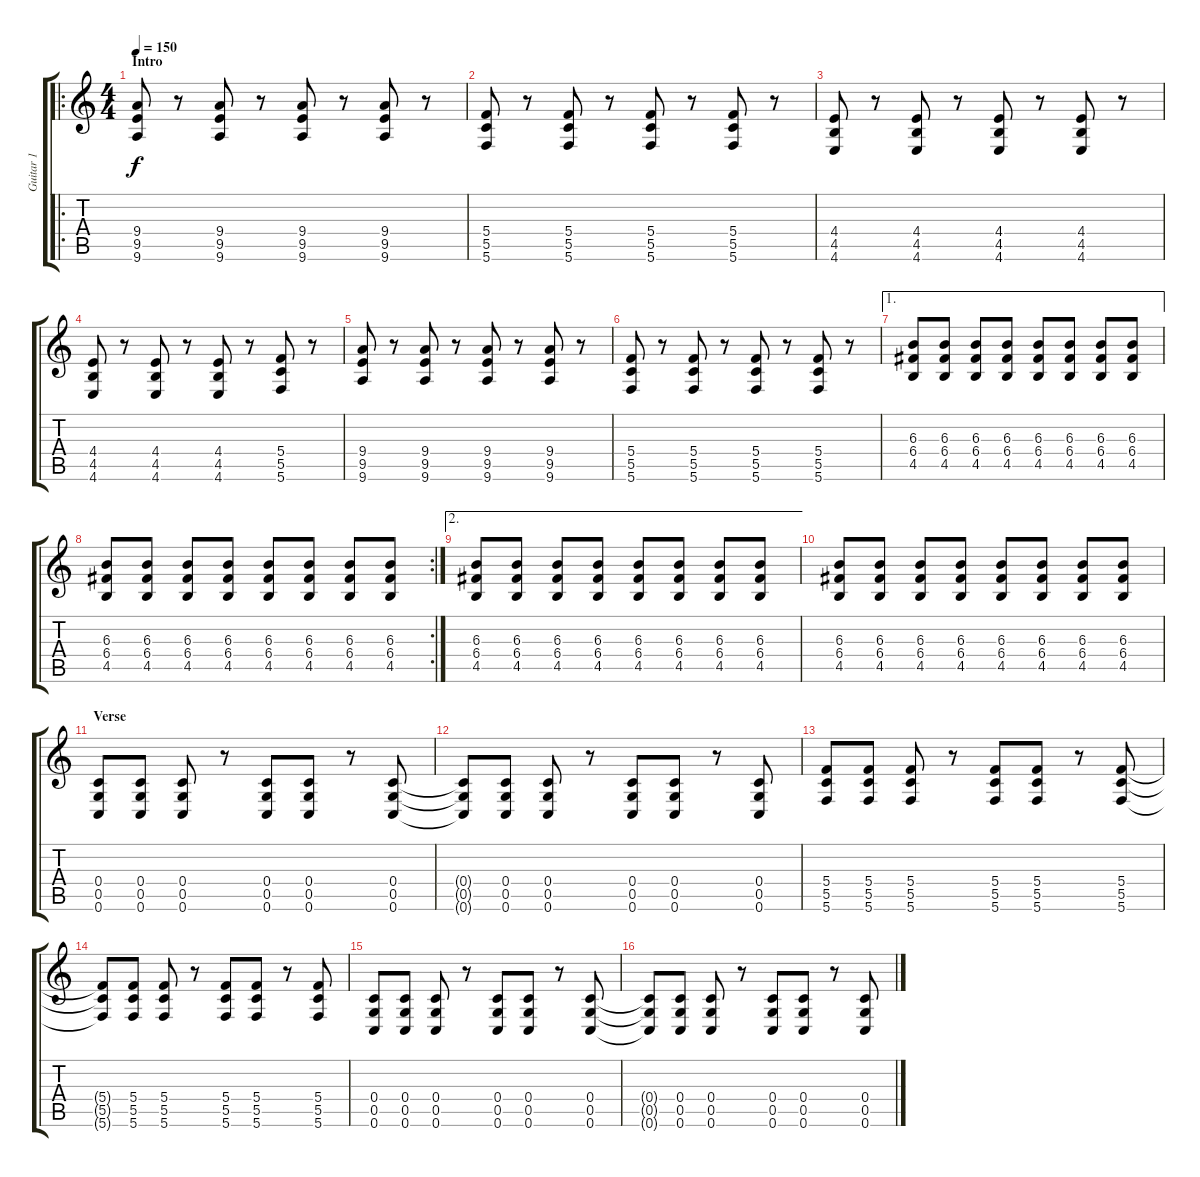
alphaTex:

\track ("Guitar 1" "Guitar 1") {instrument distortionguitar}
\staff {score tabs}
\tuning (D4 A3 F3 C3 G2 C2) {hide}
\ro
\ts (4 4)
\section ("" "Intro")
\tempo 150
\clef g2
\ks c
(9.4 9.5 9.6).8{dy f instrument distortionguitar} r.8 (9.4 9.5 9.6).8 r.8 (9.4 9.5 9.6).8 r.8 (9.4 9.5 9.6).8 r.8 |
(5.4 5.5 5.6).8 r.8 (5.4 5.5 5.6).8 r.8 (5.4 5.5 5.6).8 r.8 (5.4 5.5 5.6).8 r.8 |
(4.4 4.5 4.6).8 r.8 (4.4 4.5 4.6).8 r.8 (4.4 4.5 4.6).8 r.8 (4.4 4.5 4.6).8 r.8 |
(4.4 4.5 4.6).8 r.8 (4.4 4.5 4.6).8 r.8 (4.4 4.5 4.6).8 r.8 (5.4 5.5 5.6).8 r.8 |
(9.4 9.5 9.6).8 r.8 (9.4 9.5 9.6).8 r.8 (9.4 9.5 9.6).8 r.8 (9.4 9.5 9.6).8 r.8 |
(5.4 5.5 5.6).8 r.8 (5.4 5.5 5.6).8 r.8 (5.4 5.5 5.6).8 r.8 (5.4 5.5 5.6).8 r.8 |
\ae 1
(6.3 6.4 4.5).8 (6.3 6.4 4.5).8 (6.3 6.4 4.5).8 (6.3 6.4 4.5).8 (6.3 6.4 4.5).8 (6.3 6.4 4.5).8 (6.3 6.4 4.5).8 (6.3 6.4 4.5).8 |
\rc 2
(6.3 6.4 4.5).8 (6.3 6.4 4.5).8 (6.3 6.4 4.5).8 (6.3 6.4 4.5).8 (6.3 6.4 4.5).8 (6.3 6.4 4.5).8 (6.3 6.4 4.5).8 (6.3 6.4 4.5).8 |
\ae 2
(6.3 6.4 4.5).8 (6.3 6.4 4.5).8 (6.3 6.4 4.5).8 (6.3 6.4 4.5).8 (6.3 6.4 4.5).8 (6.3 6.4 4.5).8 (6.3 6.4 4.5).8 (6.3 6.4 4.5).8 |
(6.3 6.4 4.5).8 (6.3 6.4 4.5).8 (6.3 6.4 4.5).8 (6.3 6.4 4.5).8 (6.3 6.4 4.5).8 (6.3 6.4 4.5).8 (6.3 6.4 4.5).8 (6.3 6.4 4.5).8 |
\section ("" "Verse")
(0.4 0.5 0.6).8 (0.4 0.5 0.6).8 (0.4 0.5 0.6).8 r.8 (0.4 0.5 0.6).8 (0.4 0.5 0.6).8 r.8 (0.4 0.5 0.6).8 |
(0.4{t} 0.5{t} 0.6{t}).8 (0.4 0.5 0.6).8 (0.4 0.5 0.6).8 r.8 (0.4 0.5 0.6).8 (0.4 0.5 0.6).8 r.8 (0.4 0.5 0.6).8 |
(5.4 5.5 5.6).8 (5.4 5.5 5.6).8 (5.4 5.5 5.6).8 r.8 (5.4 5.5 5.6).8 (5.4 5.5 5.6).8 r.8 (5.4 5.5 5.6).8 |
(5.4{t} 5.5{t} 5.6{t}).8 (5.4 5.5 5.6).8 (5.4 5.5 5.6).8 r.8 (5.4 5.5 5.6).8 (5.4 5.5 5.6).8 r.8 (5.4 5.5 5.6).8 |
(0.4 0.5 0.6).8 (0.4 0.5 0.6).8 (0.4 0.5 0.6).8 r.8 (0.4 0.5 0.6).8 (0.4 0.5 0.6).8 r.8 (0.4 0.5 0.6).8 |
(0.4{t} 0.5{t} 0.6{t}).8 (0.4 0.5 0.6).8 (0.4 0.5 0.6).8 r.8 (0.4 0.5 0.6).8 (0.4 0.5 0.6).8 r.8 (0.4 0.5 0.6).8
